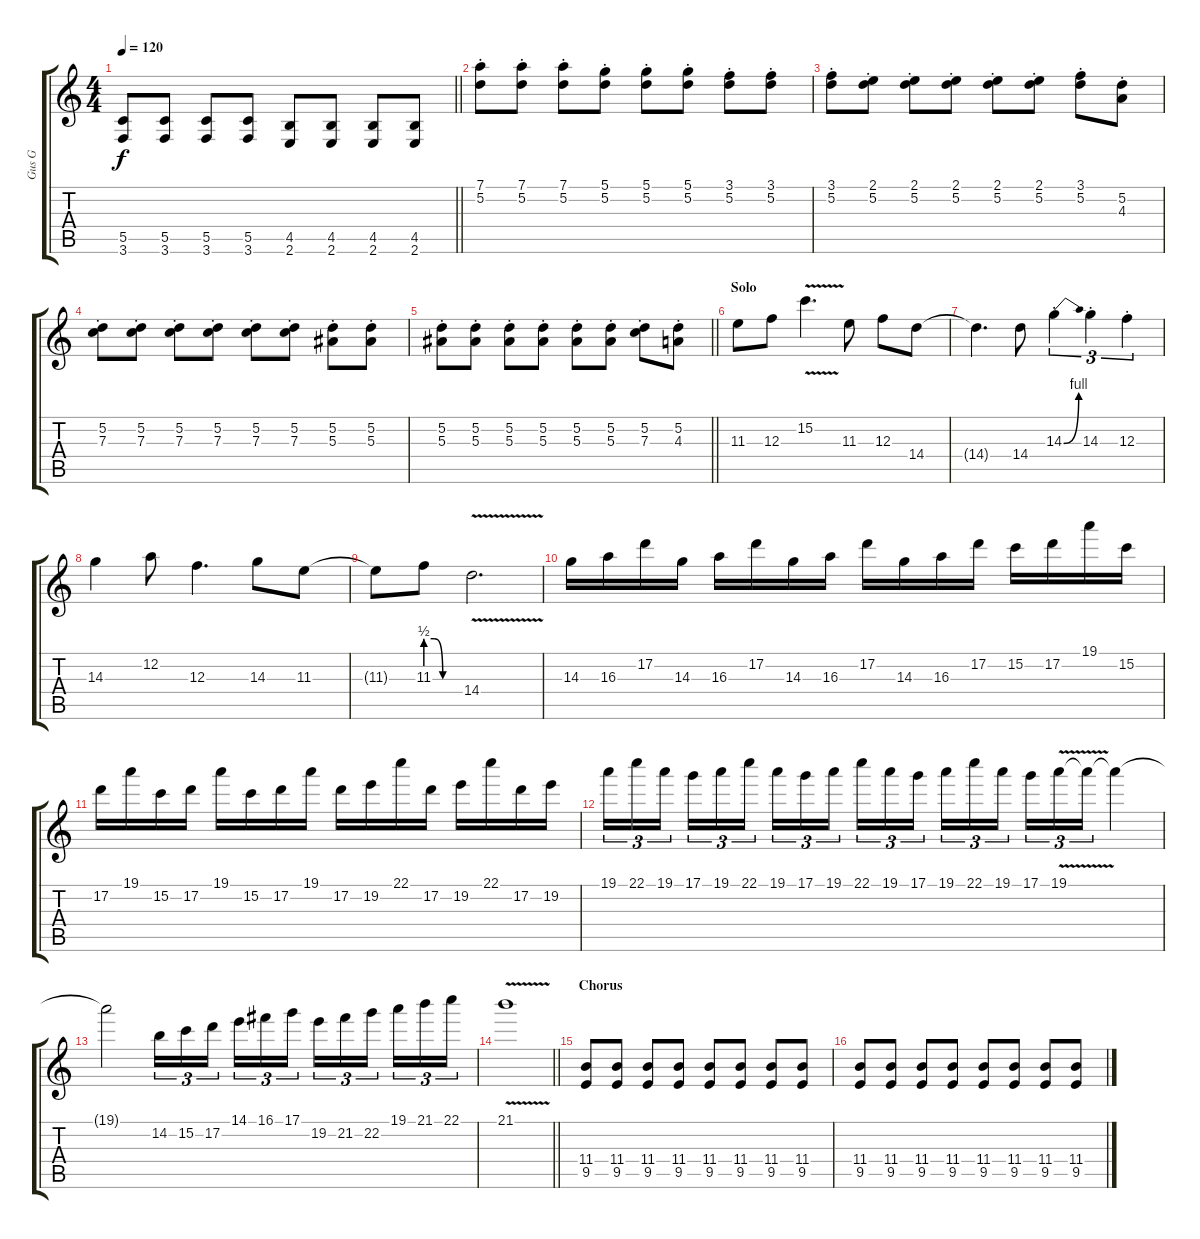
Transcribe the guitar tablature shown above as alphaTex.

\track ("Gus G" "Gus G") {instrument distortionguitar}
\staff {score tabs}
\tuning (D4 A3 F3 C3 G2 D2) {hide}
\ts (4 4)
\tempo 120
\clef g2
\barLineRight lightlight
\ks c
(5.5 3.6).8{dy f} (5.5 3.6).8 (5.5 3.6).8 (5.5 3.6).8 (4.5 2.6).8 (4.5 2.6).8 (4.5 2.6).8 (4.5 2.6).8 |
(7.1{st} 5.2{st}).8 (7.1{st} 5.2{st}).8 (7.1{st} 5.2{st}).8 (5.1{st} 5.2{st}).8 (5.1{st} 5.2{st}).8 (5.1{st} 5.2{st}).8 (3.1{st} 5.2{st}).8 (3.1{st} 5.2{st}).8 |
(3.1{st} 5.2{st}).8 (2.1{st} 5.2{st}).8 (2.1{st} 5.2{st}).8 (2.1{st} 5.2{st}).8 (2.1{st} 5.2{st}).8 (2.1{st} 5.2{st}).8 (3.1{st} 5.2{st}).8 (5.2{st} 4.3{st}).8 |
(5.2{st} 7.3{st}).8 (5.2{st} 7.3{st}).8 (5.2{st} 7.3{st}).8 (5.2{st} 7.3{st}).8 (5.2{st} 7.3{st}).8 (5.2{st} 7.3{st}).8 (5.2{st} 5.3{st}).8 (5.2{st} 5.3{st}).8 |
\barLineRight lightlight
(5.2{st} 5.3{st}).8 (5.2{st} 5.3{st}).8 (5.2{st} 5.3{st}).8 (5.2{st} 5.3{st}).8 (5.2{st} 5.3{st}).8 (5.2{st} 5.3{st}).8 (5.2{st} 7.3{st}).8 (5.2{st} 4.3{st}).8 |
\section ("" "Solo")
11.3.8 12.3.8 15.2{v}.4{d} 11.3.8 12.3.8 14.4.8 |
14.4{t}.4{d} 14.4.8 14.3{be (bend 0 0 60 4) st}.4{tu (3 2)} 14.3{st}.4{tu (3 2)} 12.3{st}.4{tu (3 2)} |
14.3.4 12.2.8 12.3.4{d} 14.3.8 11.3.8 |
11.3{t}.8 11.3{be (custom 0 2 15 2 30 0 60 0)}.8 14.4{v}.2{d} |
14.3.16 16.3.16 17.2.16 14.3.16 16.3.16 17.2.16 14.3.16 16.3.16 17.2.16 14.3.16 16.3.16 17.2.16 15.2.16 17.2.16 19.1.16 15.2.16 |
17.2.16 19.1.16 15.2.16 17.2.16 19.1.16 15.2.16 17.2.16 19.1.16 17.2.16 19.2.16 22.1.16 17.2.16 19.2.16 22.1.16 17.2.16 19.2.16 |
19.1.16{tu (3 2)} 22.1.16{tu (3 2)} 19.1.16{tu (3 2) beam splitsecondary} 17.1.16{tu (3 2)} 19.1.16{tu (3 2)} 22.1.16{tu (3 2)} 19.1.16{tu (3 2)} 17.1.16{tu (3 2)} 19.1.16{tu (3 2) beam splitsecondary} 22.1.16{tu (3 2)} 19.1.16{tu (3 2)} 17.1.16{tu (3 2)} 19.1.16{tu (3 2)} 22.1.16{tu (3 2)} 19.1.16{tu (3 2) beam splitsecondary} 17.1.16{tu (3 2)} 19.1{v}.16{tu (3 2)} 19.1{t}.16{tu (3 2)} 19.1{t}.4 |
19.1{t}.2 14.2.16{tu (3 2)} 15.2.16{tu (3 2)} 17.2.16{tu (3 2) beam splitsecondary} 14.1.16{tu (3 2)} 16.1.16{tu (3 2)} 17.1.16{tu (3 2)} 19.2.16{tu (3 2)} 21.2.16{tu (3 2)} 22.2.16{tu (3 2) beam splitsecondary} 19.1.16{tu (3 2)} 21.1.16{tu (3 2)} 22.1.16{tu (3 2)} |
\barLineRight lightlight
21.1{v}.1 |
\section ("" "Chorus")
(11.4 9.5).8 (11.4 9.5).8 (11.4 9.5).8 (11.4 9.5).8 (11.4 9.5).8 (11.4 9.5).8 (11.4 9.5).8 (11.4 9.5).8 |
(11.4 9.5).8 (11.4 9.5).8 (11.4 9.5).8 (11.4 9.5).8 (11.4 9.5).8 (11.4 9.5).8 (11.4 9.5).8 (11.4 9.5).8
